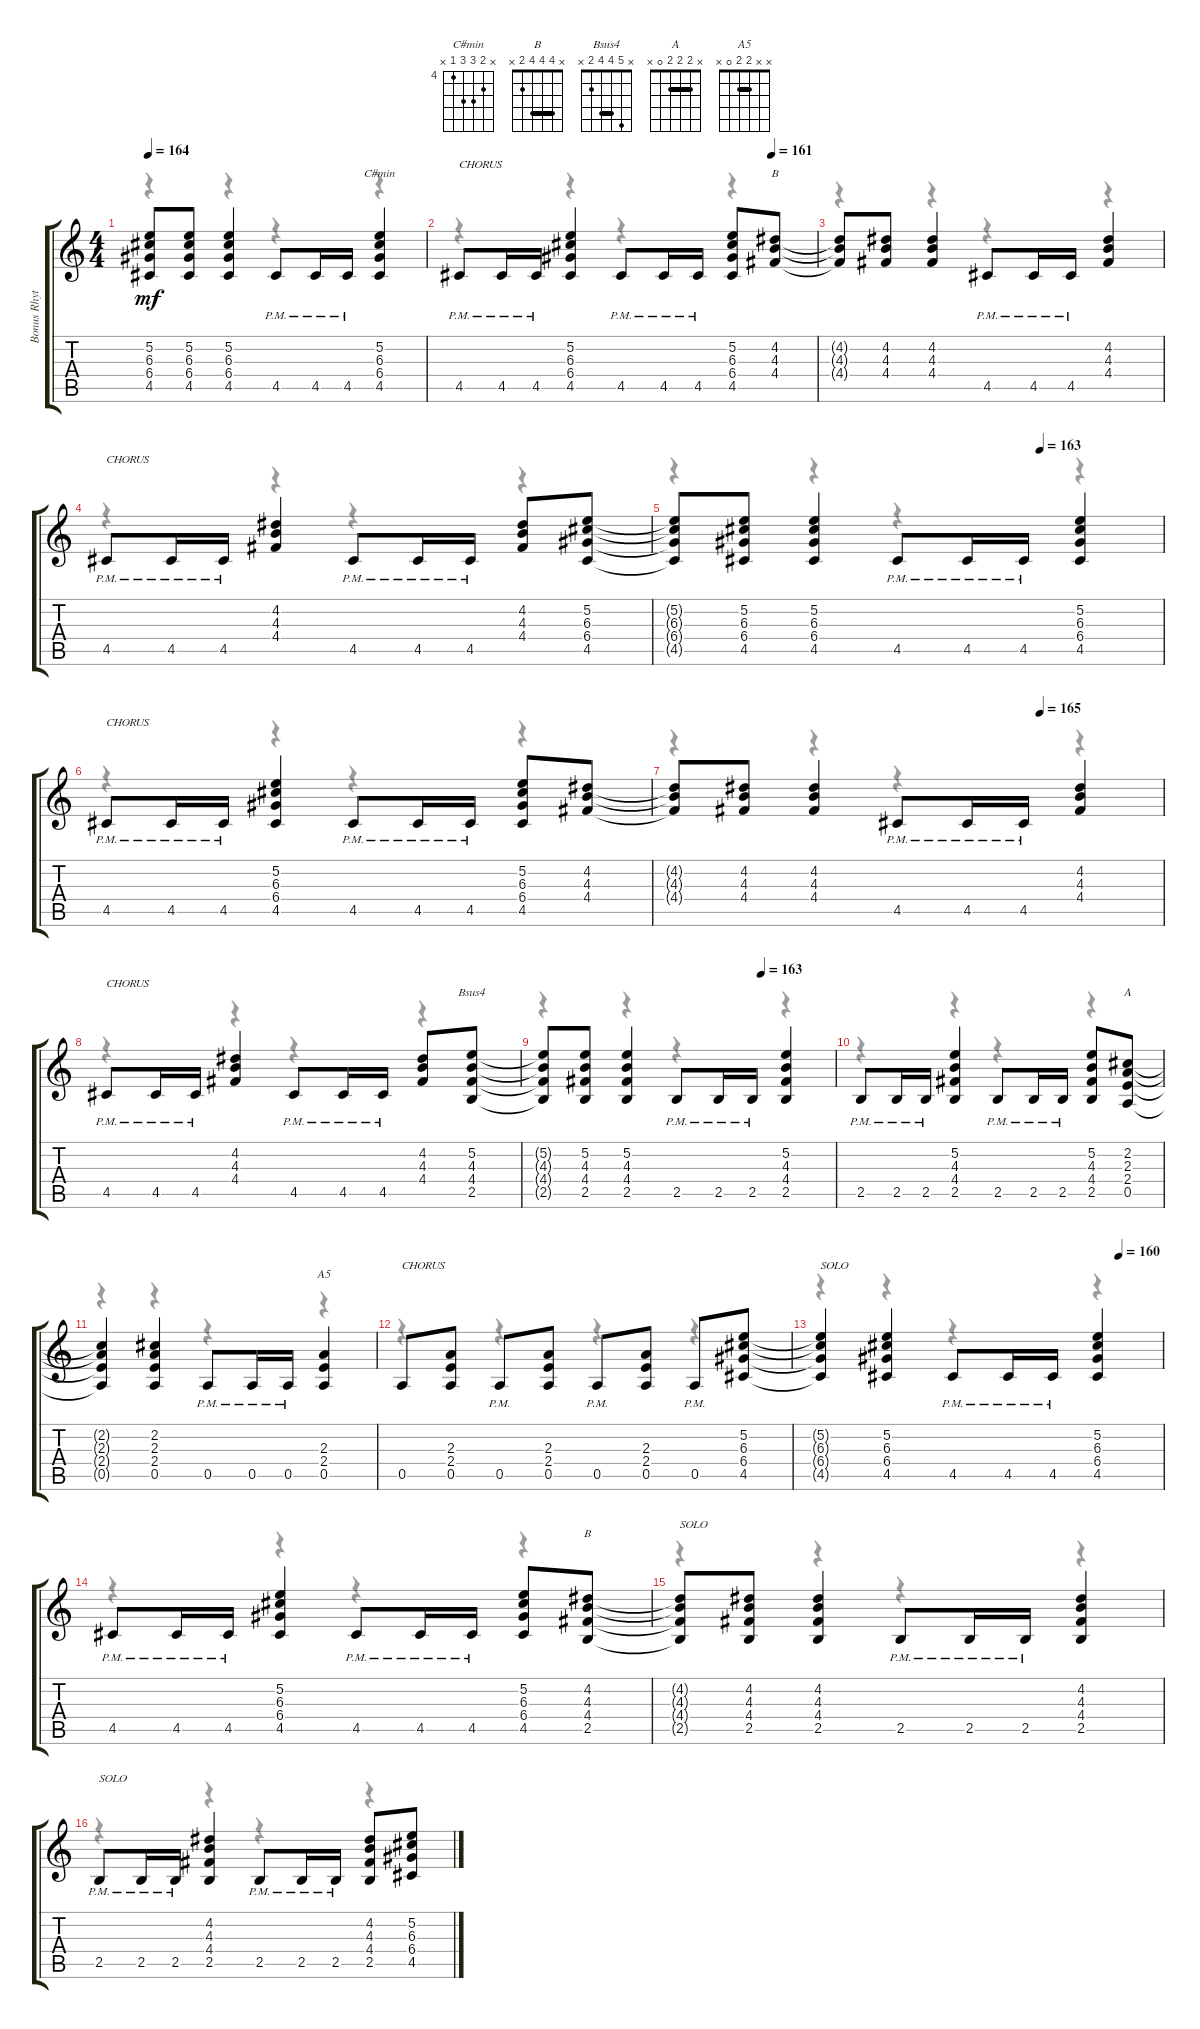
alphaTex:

\track ("Bonus Rhythm" "Bonus Rhyt") {instrument overdrivenguitar}
\staff {score tabs}
\tuning (E4 B3 G3 D3 A2 E2) {hide}
\chord ("C#min" x 5 6 6 4 x) {firstfret 4}
\chord ("B" x 4 4 4 x x) {barre 4}
\chord ("Bsus4" x 5 4 4 2 x) {barre 4}
\chord ("A" x 2 2 2 0 x) {barre 2}
\chord ("A5" x x 2 2 0 x) {barre 2}
\chord ("B" x 4 4 4 2 x) {barre 4}
\voice
\ts (4 4)
\tempo 164
\clef g2
\ks c
(5.2{t} 6.3{t} 6.4{t} 4.5{t}).8{dy mf} (5.2 6.3 6.4 4.5).8 (5.2 6.3 6.4 4.5).4 4.5{pm}.8 4.5{pm}.16 4.5{pm}.16 (5.2 6.3 6.4 4.5).4{ch "C#min"} |
\tempo (161 0.875)
4.5{pm}.8{txt "CHORUS"} 4.5{pm}.16 4.5{pm}.16 (5.2 6.3 6.4 4.5).4 4.5{pm}.8 4.5{pm}.16 4.5{pm}.16 (5.2 6.3 6.4 4.5).8 (4.2 4.3 4.4).8{ch "B"} |
(4.2{t} 4.3{t} 4.4{t}).8 (4.2 4.3 4.4).8 (4.2 4.3 4.4).4 4.5{pm}.8 4.5{pm}.16 4.5{pm}.16 (4.2 4.3 4.4).4 |
4.5{pm}.8{txt "CHORUS"} 4.5{pm}.16 4.5{pm}.16 (4.2 4.3 4.4).4 4.5{pm}.8 4.5{pm}.16 4.5{pm}.16 (4.2 4.3 4.4).8 (5.2 6.3 6.4 4.5).8 |
\tempo (163 0.75)
(5.2{t} 6.3{t} 6.4{t} 4.5{t}).8 (5.2 6.3 6.4 4.5).8 (5.2 6.3 6.4 4.5).4 4.5{pm}.8 4.5{pm}.16 4.5{pm}.16 (5.2 6.3 6.4 4.5).4 |
4.5{pm}.8{txt "CHORUS"} 4.5{pm}.16 4.5{pm}.16 (5.2 6.3 6.4 4.5).4 4.5{pm}.8 4.5{pm}.16 4.5{pm}.16 (5.2 6.3 6.4 4.5).8 (4.2 4.3 4.4).8 |
\tempo (165 0.75)
(4.2{t} 4.3{t} 4.4{t}).8 (4.2 4.3 4.4).8 (4.2 4.3 4.4).4 4.5{pm}.8 4.5{pm}.16 4.5{pm}.16 (4.2 4.3 4.4).4 |
4.5{pm}.8{txt "CHORUS"} 4.5{pm}.16 4.5{pm}.16 (4.2 4.3 4.4).4 4.5{pm}.8 4.5{pm}.16 4.5{pm}.16 (4.2 4.3 4.4).8 (5.2 4.3 4.4 2.5).8{ch "Bsus4"} |
\tempo (163 0.75)
(5.2{t} 4.3{t} 4.4{t} 2.5{t}).8 (5.2 4.3 4.4 2.5).8 (5.2 4.3 4.4 2.5).4 2.5{pm}.8 2.5{pm}.16 2.5{pm}.16 (5.2 4.3 4.4 2.5).4 |
2.5{pm}.8 2.5{pm}.16 2.5{pm}.16 (5.2 4.3 4.4 2.5).4 2.5{pm}.8 2.5{pm}.16 2.5{pm}.16 (5.2 4.3 4.4 2.5).8 (2.2 2.3 2.4 0.5).8{ch "A"} |
(2.2{t} 2.3{t} 2.4{t} 0.5{t}).4 (2.2 2.3 2.4 0.5).4 0.5{pm}.8 0.5{pm}.16 0.5{pm}.16 (2.3 2.4 0.5).4{ch "A5"} |
0.5.8{txt "CHORUS"} (2.3 2.4 0.5).8 0.5{pm}.8 (2.3 2.4 0.5).8 0.5{pm}.8 (2.3 2.4 0.5).8 0.5{pm}.8 (5.2 6.3 6.4 4.5).8 |
\tempo (160 0.875)
(5.2{t} 6.3{t} 6.4{t} 4.5{t}).4{txt "SOLO"} (5.2 6.3 6.4 4.5).4 4.5{pm}.8 4.5{pm}.16 4.5{pm}.16 (5.2 6.3 6.4 4.5).4 |
4.5{pm}.8 4.5{pm}.16 4.5{pm}.16 (5.2 6.3 6.4 4.5).4 4.5{pm}.8 4.5{pm}.16 4.5{pm}.16 (5.2 6.3 6.4 4.5).8 (4.2 4.3 4.4 2.5).8{ch "B"} |
(4.2{t} 4.3{t} 4.4{t} 2.5{t}).8{txt "SOLO"} (4.2 4.3 4.4 2.5).8 (4.2 4.3 4.4 2.5).4 2.5{pm}.8 2.5{pm}.16 2.5{pm}.16 (4.2 4.3 4.4 2.5).4 |
2.5{pm}.8{txt "SOLO"} 2.5{pm}.16 2.5{pm}.16 (4.2 4.3 4.4 2.5).4 2.5{pm}.8 2.5{pm}.16 2.5{pm}.16 (4.2 4.3 4.4 2.5).8 (5.2 6.3 6.4 4.5).8
\voice
\clef g2
\ottava regular
\simile none
\ks c
r.4{dy f} r.4 r.4 r.4 |
r.4 r.4 r.4 r.4 |
r.4 r.4 r.4 r.4 |
r.4 r.4 r.4 r.4 |
r.4 r.4 r.4 r.4 |
r.4 r.4 r.4 r.4 |
r.4 r.4 r.4 r.4 |
r.4 r.4 r.4 r.4 |
r.4 r.4 r.4 r.4 |
r.4 r.4 r.4 r.4 |
r.4 r.4 r.4 r.4 |
r.4 r.4 r.4 r.4 |
r.4 r.4 r.4 r.4 |
r.4 r.4 r.4 r.4 |
r.4 r.4 r.4 r.4 |
r.4 r.4 r.4 r.4
